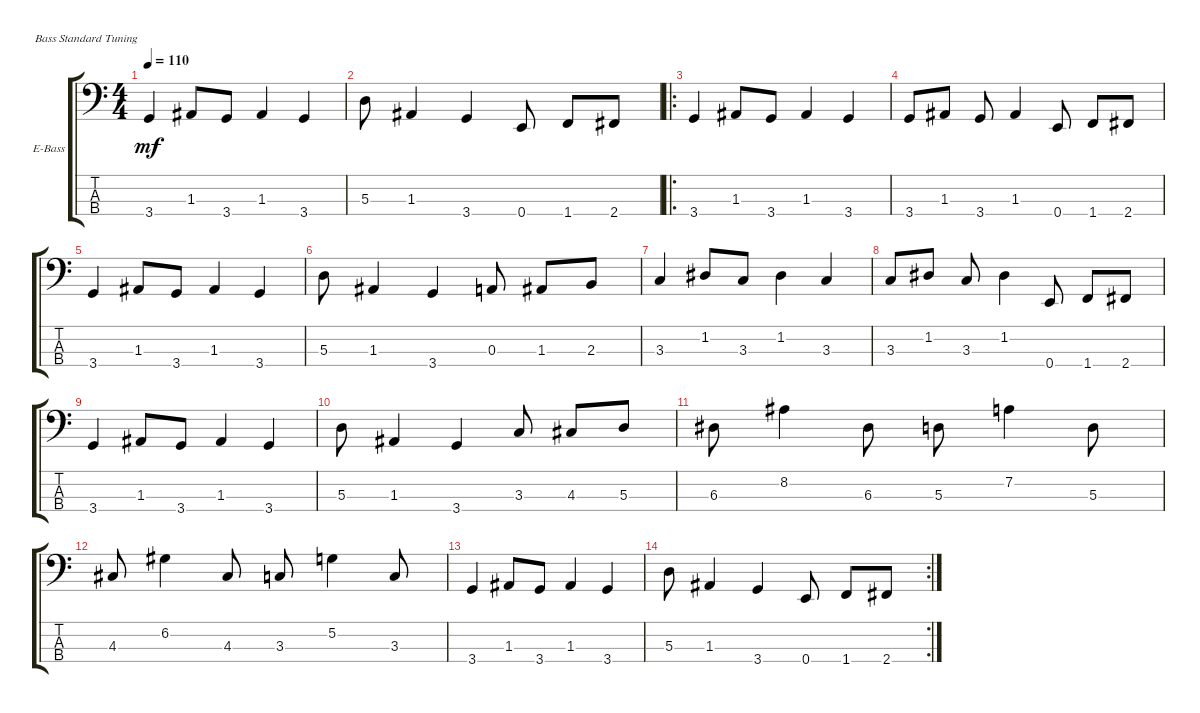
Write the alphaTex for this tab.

\defaultSystemsLayout 4
\bracketExtendMode groupsimilarinstruments
\firstSystemTrackNameOrientation horizontal
\otherSystemsTrackNameOrientation horizontal
\track ("Electric Bass" "E-Bass") {instrument electricbassfinger}
\staff {score tabs}
\tuning (G2 D2 A1 E1)
\ts (4 4)
\tempo 110
\clef f4
\ks c
3.4.4{dy mf} 1.3.8 3.4.8 1.3.4 3.4.4 |
5.3.8 1.3.4 3.4.4 0.4.8 1.4.8 2.4.8 |
\ro
3.4.4 1.3.8 3.4.8 1.3.4 3.4.4 |
3.4.8 1.3.8 3.4.8 1.3.4 0.4.8 1.4.8 2.4.8 |
3.4.4 1.3.8 3.4.8 1.3.4 3.4.4 |
5.3.8 1.3.4 3.4.4 0.3.8 1.3.8 2.3.8 |
3.3.4 1.2.8 3.3.8 1.2.4 3.3.4 |
3.3.8 1.2.8 3.3.8 1.2.4 0.4.8 1.4.8 2.4.8 |
3.4.4 1.3.8 3.4.8 1.3.4 3.4.4 |
5.3.8 1.3.4 3.4.4 3.3.8 4.3.8 5.3.8 |
6.3.8 8.2.4 6.3.8 5.3.8 7.2.4 5.3.8 |
4.3.8 6.2.4 4.3.8 3.3.8 5.2.4 3.3.8 |
3.4.4 1.3.8 3.4.8 1.3.4 3.4.4 |
\rc 2
5.3.8 1.3.4 3.4.4 0.4.8 1.4.8 2.4.8
